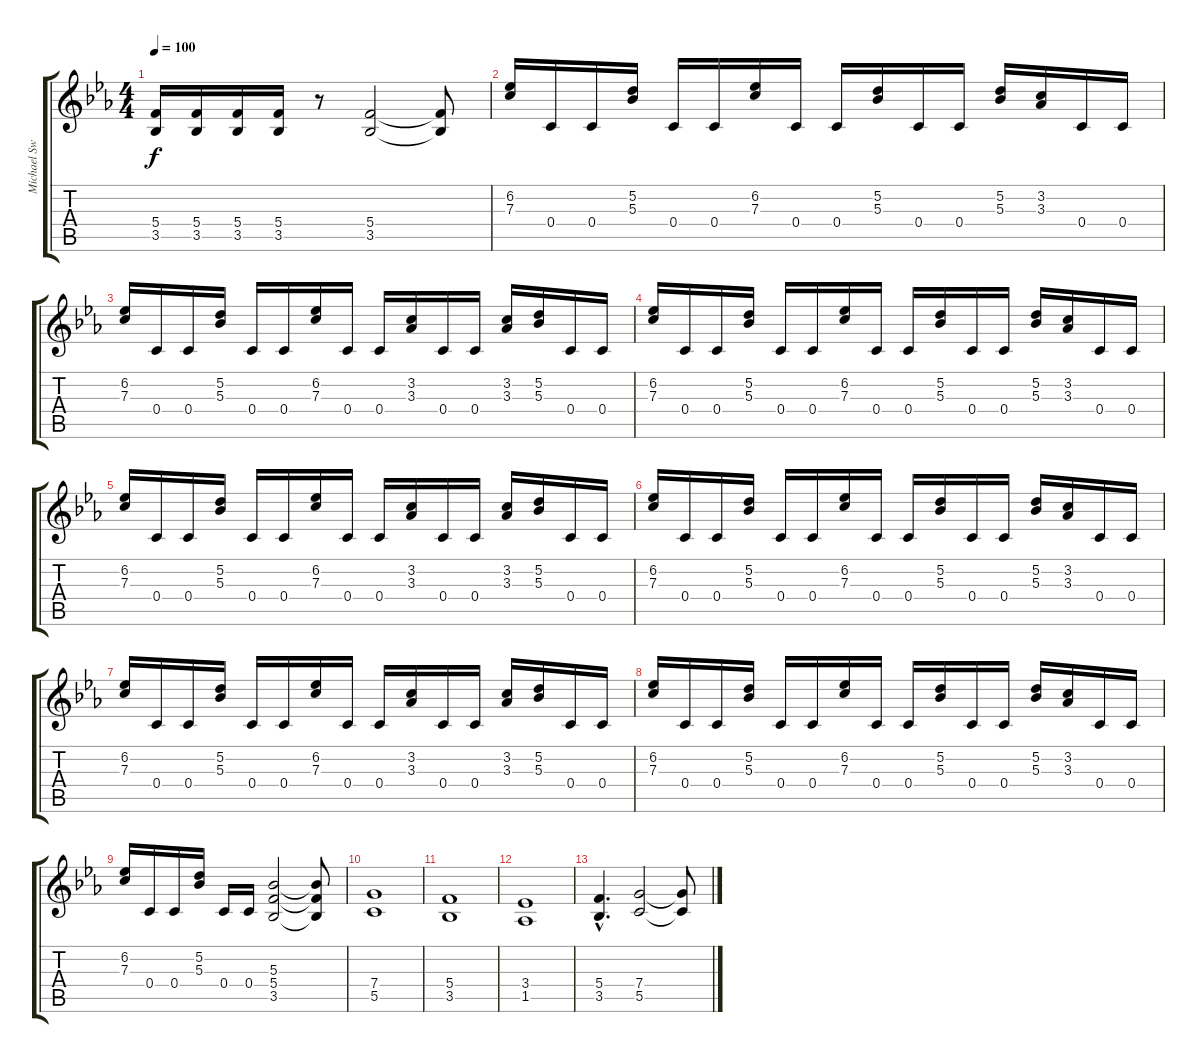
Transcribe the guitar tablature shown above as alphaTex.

\track ("Michael Sweet" "Michael Sw") {instrument distortionguitar}
\staff {score tabs}
\tuning (D4 A3 F3 C3 G2 D2) {hide}
\ts (4 4)
\tempo 100
\clef g2
\ks cminor
(5.4 3.5).16{dy f} (5.4 3.5).16 (5.4 3.5).16 (5.4 3.5).16 r.8 (5.4 3.5).2 (5.4{t} 3.5{t}).8 |
(6.2 7.3).16 0.4.16 0.4.16 (5.2 5.3).16 0.4.16 0.4.16 (6.2 7.3).16 0.4.16 0.4.16 (5.2 5.3).16 0.4.16 0.4.16 (5.2 5.3).16 (3.2 3.3).16 0.4.16 0.4.16 |
(6.2 7.3).16 0.4.16 0.4.16 (5.2 5.3).16 0.4.16 0.4.16 (6.2 7.3).16 0.4.16 0.4.16 (3.2 3.3).16 0.4.16 0.4.16 (3.2 3.3).16 (5.2 5.3).16 0.4.16 0.4.16 |
(6.2 7.3).16 0.4.16 0.4.16 (5.2 5.3).16 0.4.16 0.4.16 (6.2 7.3).16 0.4.16 0.4.16 (5.2 5.3).16 0.4.16 0.4.16 (5.2 5.3).16 (3.2 3.3).16 0.4.16 0.4.16 |
(6.2 7.3).16 0.4.16 0.4.16 (5.2 5.3).16 0.4.16 0.4.16 (6.2 7.3).16 0.4.16 0.4.16 (3.2 3.3).16 0.4.16 0.4.16 (3.2 3.3).16 (5.2 5.3).16 0.4.16 0.4.16 |
(6.2 7.3).16 0.4.16 0.4.16 (5.2 5.3).16 0.4.16 0.4.16 (6.2 7.3).16 0.4.16 0.4.16 (5.2 5.3).16 0.4.16 0.4.16 (5.2 5.3).16 (3.2 3.3).16 0.4.16 0.4.16 |
(6.2 7.3).16 0.4.16 0.4.16 (5.2 5.3).16 0.4.16 0.4.16 (6.2 7.3).16 0.4.16 0.4.16 (3.2 3.3).16 0.4.16 0.4.16 (3.2 3.3).16 (5.2 5.3).16 0.4.16 0.4.16 |
(6.2 7.3).16 0.4.16 0.4.16 (5.2 5.3).16 0.4.16 0.4.16 (6.2 7.3).16 0.4.16 0.4.16 (5.2 5.3).16 0.4.16 0.4.16 (5.2 5.3).16 (3.2 3.3).16 0.4.16 0.4.16 |
(6.2 7.3).16 0.4.16 0.4.16 (5.2 5.3).16 0.4.16 0.4.16 (5.3 5.4 3.5).2 (5.3{t} 5.4{t} 3.5{t}).8 |
(7.4 5.5).1 |
(5.4 3.5).1 |
(3.4 1.5).1 |
(5.4{hac} 3.5{hac}).4{d} (7.4 5.5).2 (7.4{t} 5.5{t}).8
